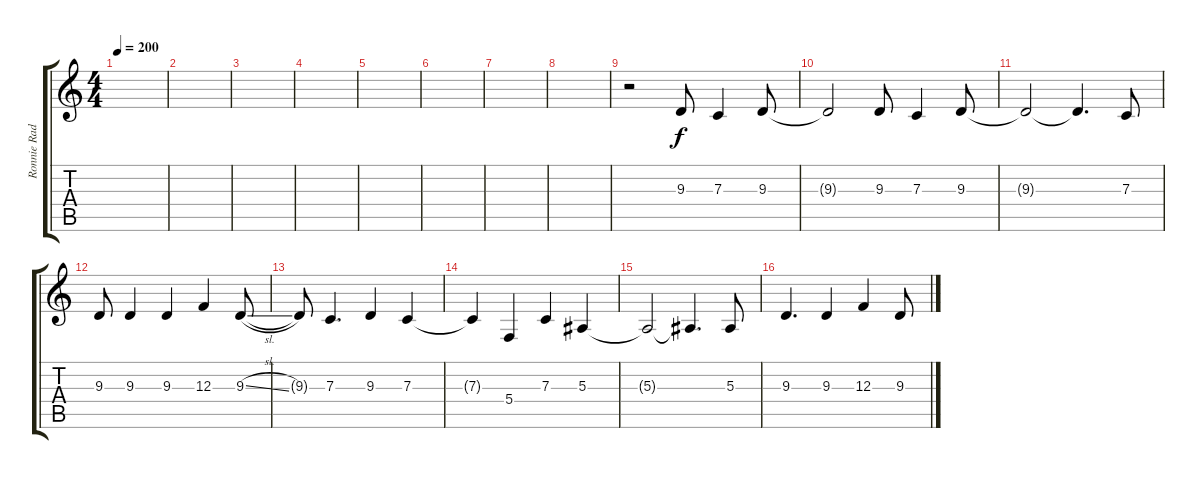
\track ("Ronnie Radke" "Ronnie Rad") {mute instrument acousticgrandpiano}
\staff {score tabs}
\tuning (D4 A3 F3 C3 G2 C2) {hide}
\ts (4 4)
\tempo 200
\clef g2
\ks c
|
|
|
|
|
|
|
|
r.2 9.3.8 7.3.4 9.3.8 |
9.3{t}.2 9.3.8 7.3.4 9.3.8 |
9.3{t}.2 9.3{t}.4{d} 7.3.8 |
9.3.8 9.3.4 9.3.4 12.3.4 9.3{sl}.8 |
9.3{t}.8 7.3.4{d} 9.3.4 7.3.4 |
7.3{t}.4 5.4.4 7.3.4 5.3.4 |
5.3{t}.2 5.3{t}.4{d} 5.3.8 |
9.3.4{d} 9.3.4 12.3.4 9.3{sl}.8
